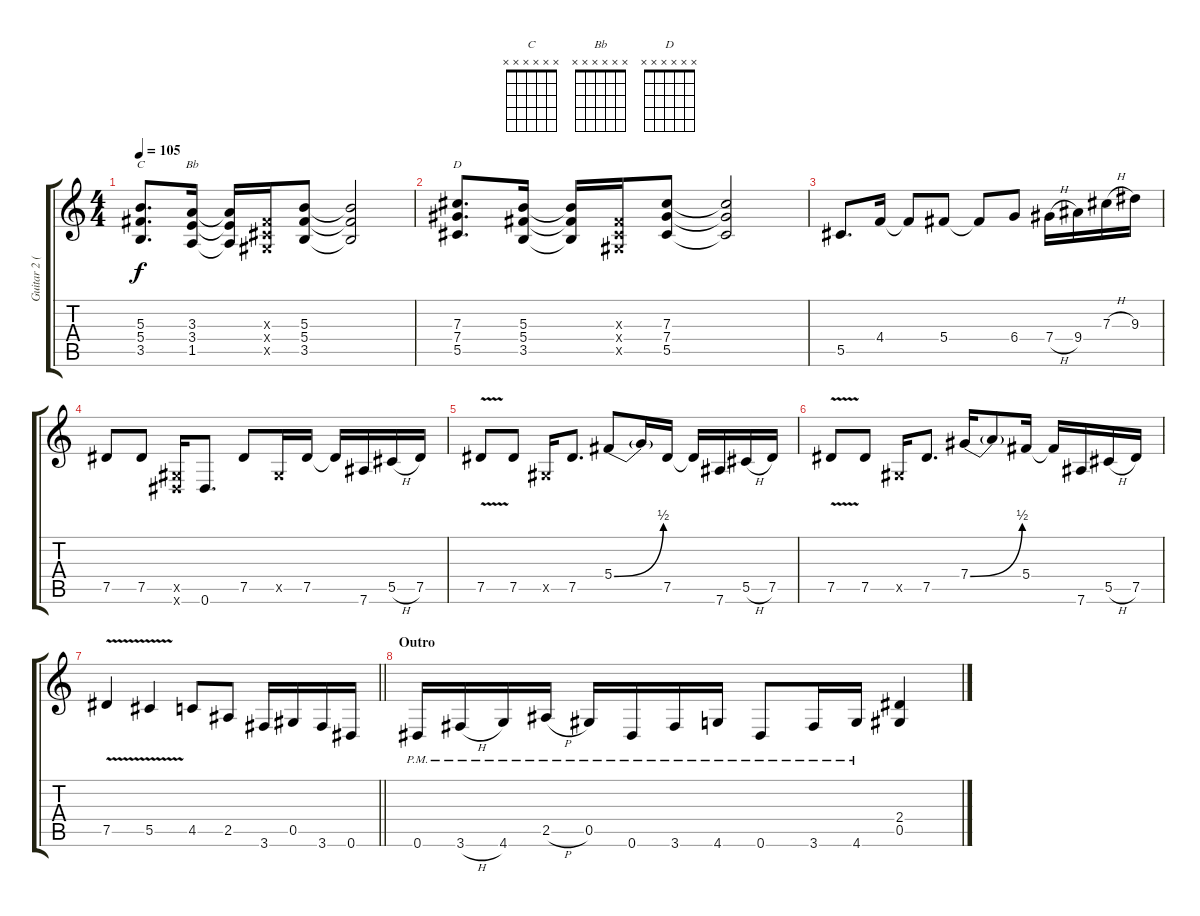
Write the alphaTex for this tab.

\track ("Guitar 2 (Slash)" "Guitar 2 (") {instrument overdrivenguitar}
\staff {score tabs}
\tuning (Eb4 Bb3 Gb3 Db3 Ab2 Eb2) {hide}
\chord ("C" x x x x x x)
\chord ("Bb" x x x x x x)
\chord ("D" x x x x x x)
\ts (4 4)
\tempo 105
\clef g2
\ks c
(5.3 5.4 3.5).8{d ch "C" dy f} (3.3 3.4 1.5).16{ch "Bb"} (3.3{t} 3.4{t} 1.5{t}).16 (0.3{x} 0.4{x} 0.5{x}).16 (5.3 5.4 3.5).8 (5.3{t} 5.4{t} 3.5{t}).2 |
(7.3 7.4 5.5).8{d ch "D"} (5.3 5.4 3.5).16 (5.3{t} 5.4{t} 3.5{t}).16 (0.3{x} 0.4{x} 0.5{x}).16 (7.3 7.4 5.5).8 (7.3{t} 7.4{t} 5.5{t}).2 |
5.5.8{d} 4.4.16 4.4{t}.8 5.4.8 5.4{t}.8 6.4.8 7.4{h}.16 9.4.16 7.3{h}.16 9.3.16 |
7.5.8 7.5.8 (0.5{x} 0.6{x}).16 0.6.8{d} 7.5.8 0.5{x}.16 7.5.16 7.5{t}.16 7.6.16 5.5{h}.16 7.5.16 |
7.5{v}.8 7.5.8 0.5{x}.16 7.5.8{d} 5.4{be (bend 0 0 60 2)}.8 5.4{t}.16 7.5.16 7.5{t}.16 7.6.16 5.5{h}.16 7.5.16 |
7.5{v}.8 7.5.8 0.5{x}.16 7.5.8{d} 7.4{be (bend 0 0 60 2)}.16 7.4{t}.8 5.4.16 5.4{t}.16 7.6.16 5.5{h}.16 7.5.16 |
\barLineRight lightlight
7.5{v}.4 5.5{v}.4 4.5.8 2.5.8 3.6.16 0.5.16 3.6.16 0.6.16 |
\section ("" "Outro")
0.6{pm}.16 3.6{h pm}.16 4.6{pm}.16 2.5{h pm}.16 0.5{pm}.16 0.6{pm}.16 3.6{pm}.16 4.6{pm}.16 0.6{pm}.8 3.6{pm}.16 4.6{pm}.16 (2.4 0.5).4
